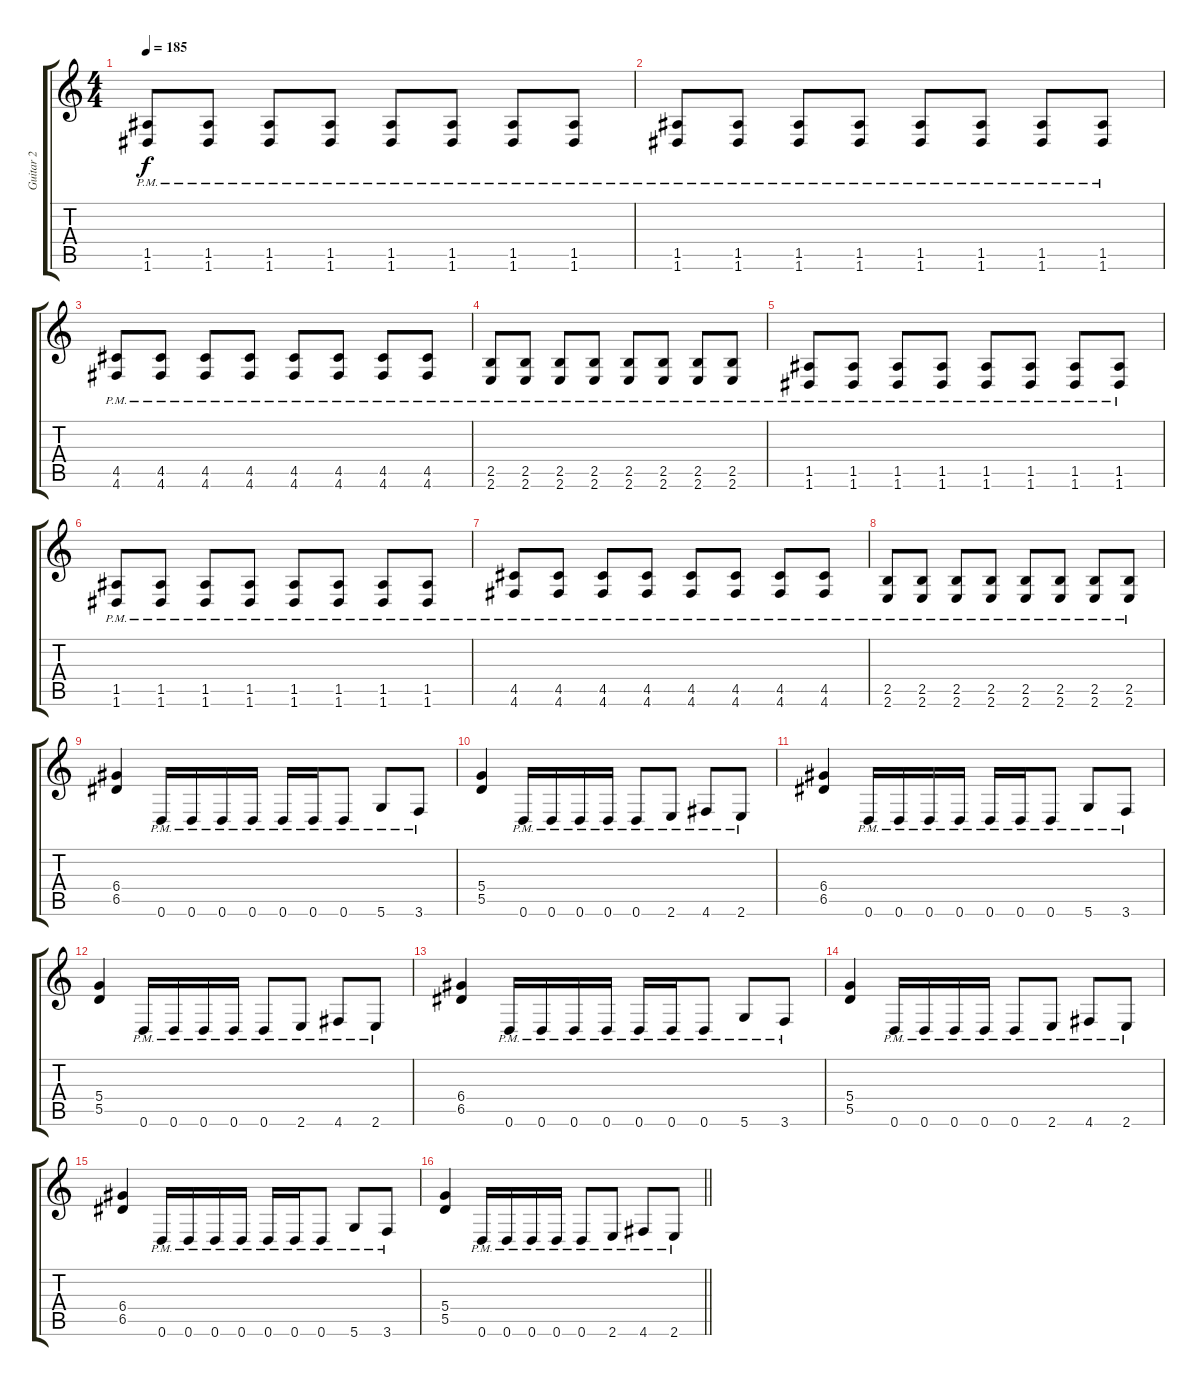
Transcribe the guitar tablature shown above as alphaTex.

\track ("Guitar 2" "Guitar 2") {instrument overdrivenguitar}
\staff {score tabs}
\tuning (E4 B3 G3 D3 A2 D2) {hide}
\ts (4 4)
\tempo 185
\clef g2
\ks c
(1.5{pm} 1.6{pm}).8{dy f} (1.5{pm} 1.6{pm}).8 (1.5{pm} 1.6{pm}).8 (1.5{pm} 1.6{pm}).8 (1.5{pm} 1.6{pm}).8 (1.5{pm} 1.6{pm}).8 (1.5{pm} 1.6{pm}).8 (1.5{pm} 1.6{pm}).8 |
(1.5{pm} 1.6{pm}).8 (1.5{pm} 1.6{pm}).8 (1.5{pm} 1.6{pm}).8 (1.5{pm} 1.6{pm}).8 (1.5{pm} 1.6{pm}).8 (1.5{pm} 1.6{pm}).8 (1.5{pm} 1.6{pm}).8 (1.5{pm} 1.6{pm}).8 |
(4.5{pm} 4.6{pm}).8 (4.5{pm} 4.6{pm}).8 (4.5{pm} 4.6{pm}).8 (4.5{pm} 4.6{pm}).8 (4.5{pm} 4.6{pm}).8 (4.5{pm} 4.6{pm}).8 (4.5{pm} 4.6{pm}).8 (4.5{pm} 4.6{pm}).8 |
(2.5{pm} 2.6{pm}).8 (2.5{pm} 2.6{pm}).8 (2.5{pm} 2.6{pm}).8 (2.5{pm} 2.6{pm}).8 (2.5{pm} 2.6{pm}).8 (2.5{pm} 2.6{pm}).8 (2.5{pm} 2.6{pm}).8 (2.5{pm} 2.6{pm}).8 |
(1.5{pm} 1.6{pm}).8 (1.5{pm} 1.6{pm}).8 (1.5{pm} 1.6{pm}).8 (1.5{pm} 1.6{pm}).8 (1.5{pm} 1.6{pm}).8 (1.5{pm} 1.6{pm}).8 (1.5{pm} 1.6{pm}).8 (1.5{pm} 1.6{pm}).8 |
(1.5{pm} 1.6{pm}).8 (1.5{pm} 1.6{pm}).8 (1.5{pm} 1.6{pm}).8 (1.5{pm} 1.6{pm}).8 (1.5{pm} 1.6{pm}).8 (1.5{pm} 1.6{pm}).8 (1.5{pm} 1.6{pm}).8 (1.5{pm} 1.6{pm}).8 |
(4.5{pm} 4.6{pm}).8 (4.5{pm} 4.6{pm}).8 (4.5{pm} 4.6{pm}).8 (4.5{pm} 4.6{pm}).8 (4.5{pm} 4.6{pm}).8 (4.5{pm} 4.6{pm}).8 (4.5{pm} 4.6{pm}).8 (4.5{pm} 4.6{pm}).8 |
(2.5{pm} 2.6{pm}).8 (2.5{pm} 2.6{pm}).8 (2.5{pm} 2.6{pm}).8 (2.5{pm} 2.6{pm}).8 (2.5{pm} 2.6{pm}).8 (2.5{pm} 2.6{pm}).8 (2.5{pm} 2.6{pm}).8 (2.5{pm} 2.6{pm}).8 |
(6.4 6.5).4 0.6{pm}.16 0.6{pm}.16 0.6{pm}.16 0.6{pm}.16 0.6{pm}.16 0.6{pm}.16 0.6{pm}.8 5.6{pm}.8 3.6{pm}.8 |
(5.4 5.5).4 0.6{pm}.16 0.6{pm}.16 0.6{pm}.16 0.6{pm}.16 0.6{pm}.8 2.6{pm}.8 4.6{pm}.8 2.6{pm}.8 |
(6.4 6.5).4 0.6{pm}.16 0.6{pm}.16 0.6{pm}.16 0.6{pm}.16 0.6{pm}.16 0.6{pm}.16 0.6{pm}.8 5.6{pm}.8 3.6{pm}.8 |
(5.4 5.5).4 0.6{pm}.16 0.6{pm}.16 0.6{pm}.16 0.6{pm}.16 0.6{pm}.8 2.6{pm}.8 4.6{pm}.8 2.6{pm}.8 |
(6.4 6.5).4 0.6{pm}.16 0.6{pm}.16 0.6{pm}.16 0.6{pm}.16 0.6{pm}.16 0.6{pm}.16 0.6{pm}.8 5.6{pm}.8 3.6{pm}.8 |
(5.4 5.5).4 0.6{pm}.16 0.6{pm}.16 0.6{pm}.16 0.6{pm}.16 0.6{pm}.8 2.6{pm}.8 4.6{pm}.8 2.6{pm}.8 |
(6.4 6.5).4 0.6{pm}.16 0.6{pm}.16 0.6{pm}.16 0.6{pm}.16 0.6{pm}.16 0.6{pm}.16 0.6{pm}.8 5.6{pm}.8 3.6{pm}.8 |
\barLineRight lightlight
(5.4 5.5).4 0.6{pm}.16 0.6{pm}.16 0.6{pm}.16 0.6{pm}.16 0.6{pm}.8 2.6{pm}.8 4.6{pm}.8 2.6{pm}.8
